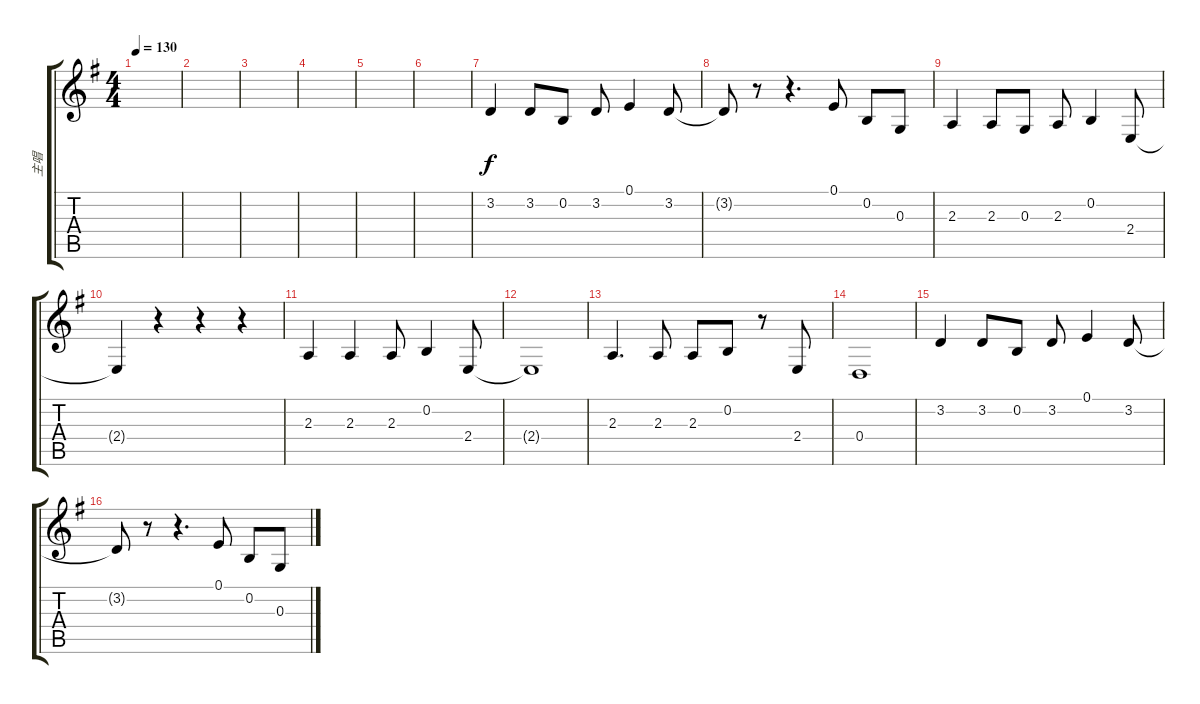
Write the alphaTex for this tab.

\track ("主唱" "主唱") {instrument musicbox}
\staff {score tabs}
\tuning (E4 B3 G3 D3 A2 E2) {hide}
\ts (4 4)
\tempo 130
\clef g2
\ks g
|
|
|
|
|
|
3.2.4 3.2.8 0.2.8 3.2.8 0.1.4 3.2.8 |
3.2{t}.8 r.8 r.4{d} 0.1.8 0.2.8 0.3.8 |
2.3.4 2.3.8 0.3.8 2.3.8 0.2.4 2.4.8 |
2.4{t}.4 r.4 r.4 r.4 |
2.3.4 2.3.4 2.3.8 0.2.4 2.4.8 |
2.4{t}.1 |
2.3.4{d} 2.3.8 2.3.8 0.2.8 r.8 2.4.8 |
0.4.1 |
3.2.4 3.2.8 0.2.8 3.2.8 0.1.4 3.2.8 |
3.2{t}.8 r.8 r.4{d} 0.1.8 0.2.8 0.3.8
